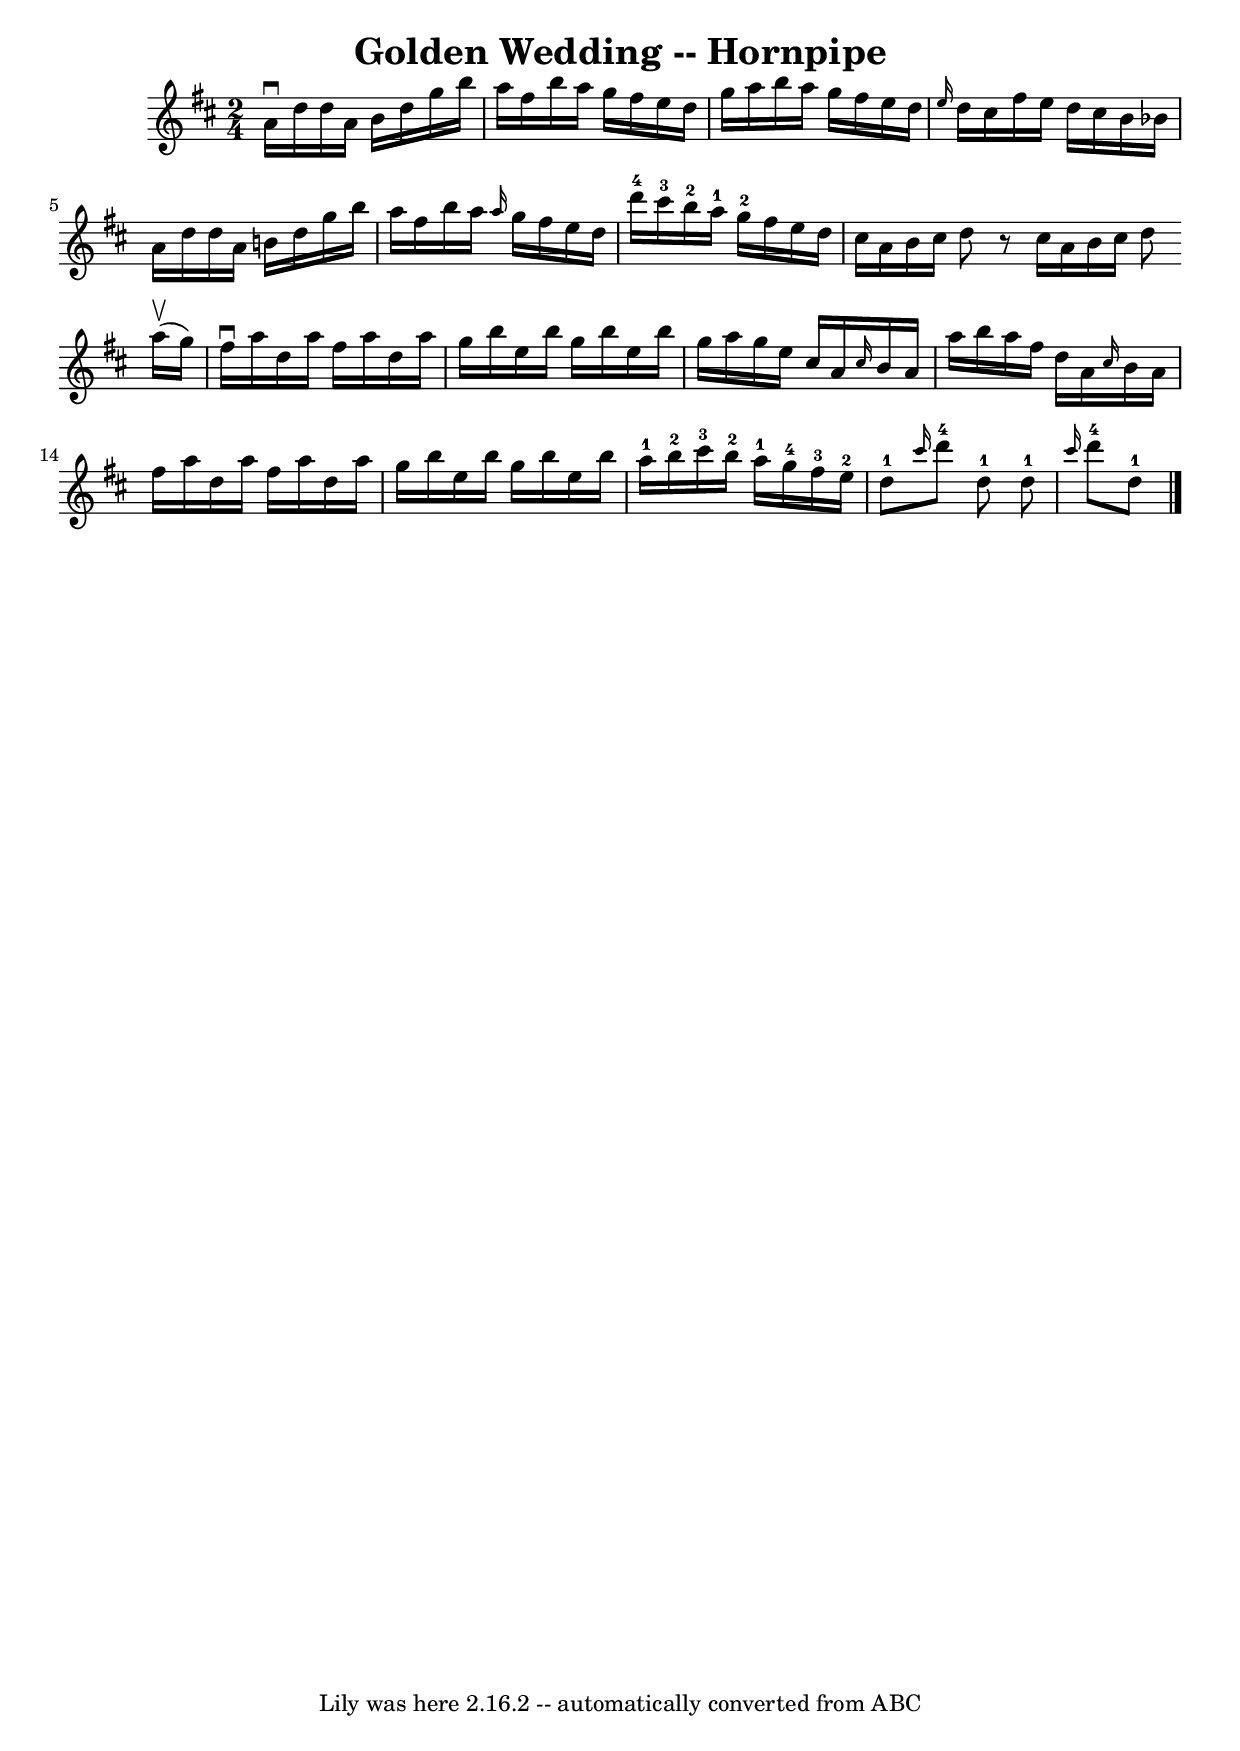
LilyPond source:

\version "2.16.2"
\include "Mammoth.ily"
\header {
  %% book = "Cole's 1000 Fiddle Tunes"
  crossRefNumber = "1"
  footnotes = ""
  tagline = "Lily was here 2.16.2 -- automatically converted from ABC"
  title = "Golden Wedding -- Hornpipe"

}
voicedefault =  {


  \time 2/4 
  \key d \major
 a'16^\downbow d''16 d''16 a'16 b'16    
  d''16 g''16 b''16  |
  a''16 fis''16 b''16 a''16 g''16 
  fis''16 e''16 d''16  |
  g''16 a''16 b''16 a''16    
  g''16 fis''16 e''16 d''16  |
  \grace { e''16  
	 } d''16    
  cis''16 fis''16 e''16 d''16 cis''16 b'16 bes'16  |
  
  a'16 d''16 d''16 a'16 b'!16 d''16 g''16 b''16  |
  
  a''16 fis''16 b''16 a''16  \grace { a''16  
				    } g''16 fis''16    
  e''16 d''16  |
  d'''16-4 cis'''16-3 b''16-2 a''16 
  -1 g''16-2 fis''16 e''16 d''16  |
  cis''16 a'16    
  b'16 cis''16 d''8    r8 \bar ":|" cis''16 a'16 b'16 cis''16    
  d''8      \bar "|:" a''16 (^\upbow g''16) |
  fis''16^\downbow 
  a''16 d''16 a''16 fis''16 a''16 d''16 a''16  |
  
  g''16 b''16 e''16 b''16 g''16 b''16 e''16 b''16  |
  
  g''16 a''16 g''16 e''16 cis''16 a'16  \grace { cis''16  
					       }   
  b'16 a'16  |
  a''16 b''16 a''16 fis''16 d''16 a'16  
  \grace { cis''16  
	 } b'16 a'16  |
  fis''16 a''16 d''16   
  a''16 fis''16 a''16 d''16 a''16  |
  g''16 b''16    
  e''16 b''16 g''16 b''16 e''16 b''16  |
  a''16-1   
  b''16-2 cis'''16-3 b''16-2 a''16-1 g''16-4 fis''16 
  -3 e''16-2     |
  d''8-1 \grace { cis'''16  
		} d'''8 
  -4 d''8-1 \bar ":|" d''8-1 \grace { cis'''16  
				    } d'''8-4 
  d''8-1 \bar "|."   

}

\score{
  <<

    \context Staff="default"
    {
      \voicedefault 
      
    }

  >>
  \layout {
    
  }
  \midi {
  }

}
